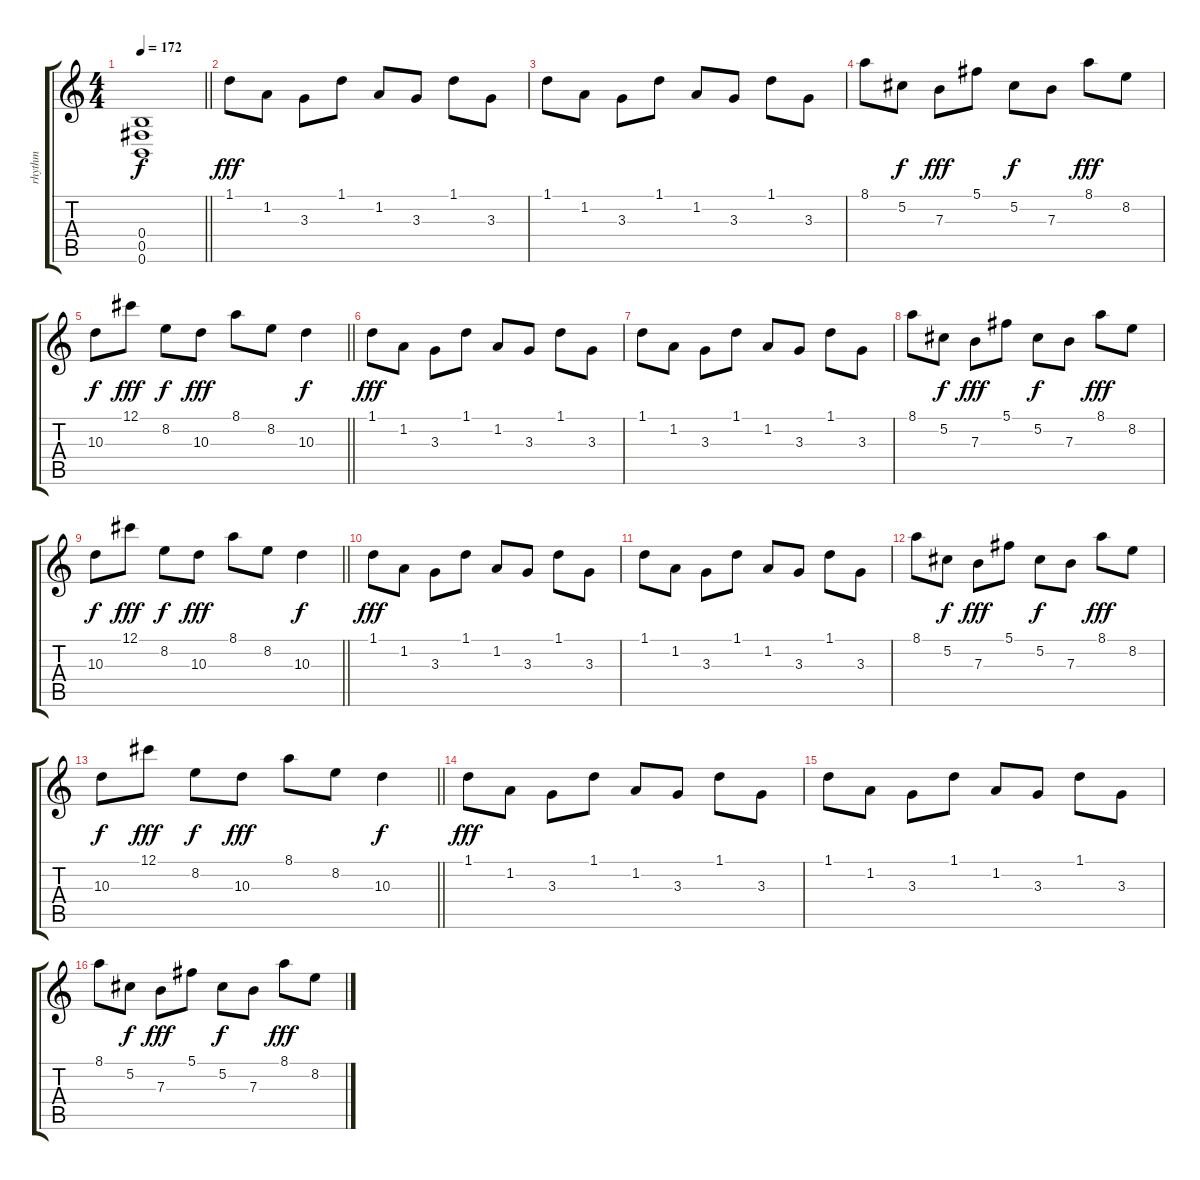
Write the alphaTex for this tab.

\track ("rhythm" "rhythm") {instrument distortionguitar}
\staff {score tabs}
\tuning (Db4 Ab3 E3 B2 Gb2 B1) {hide}
\ts (4 4)
\tempo 172
\clef g2
\barLineRight lightlight
\ks c
(0.4{t} 0.5{t} 0.6{t}).1{dy f} |
1.1.8{dy fff} 1.2.8 3.3.8 1.1.8 1.2.8 3.3.8 1.1.8 3.3.8 |
1.1.8 1.2.8 3.3.8 1.1.8 1.2.8 3.3.8 1.1.8 3.3.8 |
8.1.8 5.2.8{dy f} 7.3.8{dy fff} 5.1.8 5.2.8{dy f} 7.3.8 8.1.8{dy fff} 8.2.8 |
\barLineRight lightlight
10.3.8{dy f} 12.1.8{dy fff} 8.2.8{dy f} 10.3.8{dy fff} 8.1.8 8.2.8 10.3.4{dy f} |
1.1.8{dy fff} 1.2.8 3.3.8 1.1.8 1.2.8 3.3.8 1.1.8 3.3.8 |
1.1.8 1.2.8 3.3.8 1.1.8 1.2.8 3.3.8 1.1.8 3.3.8 |
8.1.8 5.2.8{dy f} 7.3.8{dy fff} 5.1.8 5.2.8{dy f} 7.3.8 8.1.8{dy fff} 8.2.8 |
\barLineRight lightlight
10.3.8{dy f} 12.1.8{dy fff} 8.2.8{dy f} 10.3.8{dy fff} 8.1.8 8.2.8 10.3.4{dy f} |
1.1.8{dy fff} 1.2.8 3.3.8 1.1.8 1.2.8 3.3.8 1.1.8 3.3.8 |
1.1.8 1.2.8 3.3.8 1.1.8 1.2.8 3.3.8 1.1.8 3.3.8 |
8.1.8 5.2.8{dy f} 7.3.8{dy fff} 5.1.8 5.2.8{dy f} 7.3.8 8.1.8{dy fff} 8.2.8 |
\barLineRight lightlight
10.3.8{dy f} 12.1.8{dy fff} 8.2.8{dy f} 10.3.8{dy fff} 8.1.8 8.2.8 10.3.4{dy f} |
1.1.8{dy fff} 1.2.8 3.3.8 1.1.8 1.2.8 3.3.8 1.1.8 3.3.8 |
1.1.8 1.2.8 3.3.8 1.1.8 1.2.8 3.3.8 1.1.8 3.3.8 |
8.1.8 5.2.8{dy f} 7.3.8{dy fff} 5.1.8 5.2.8{dy f} 7.3.8 8.1.8{dy fff} 8.2.8
